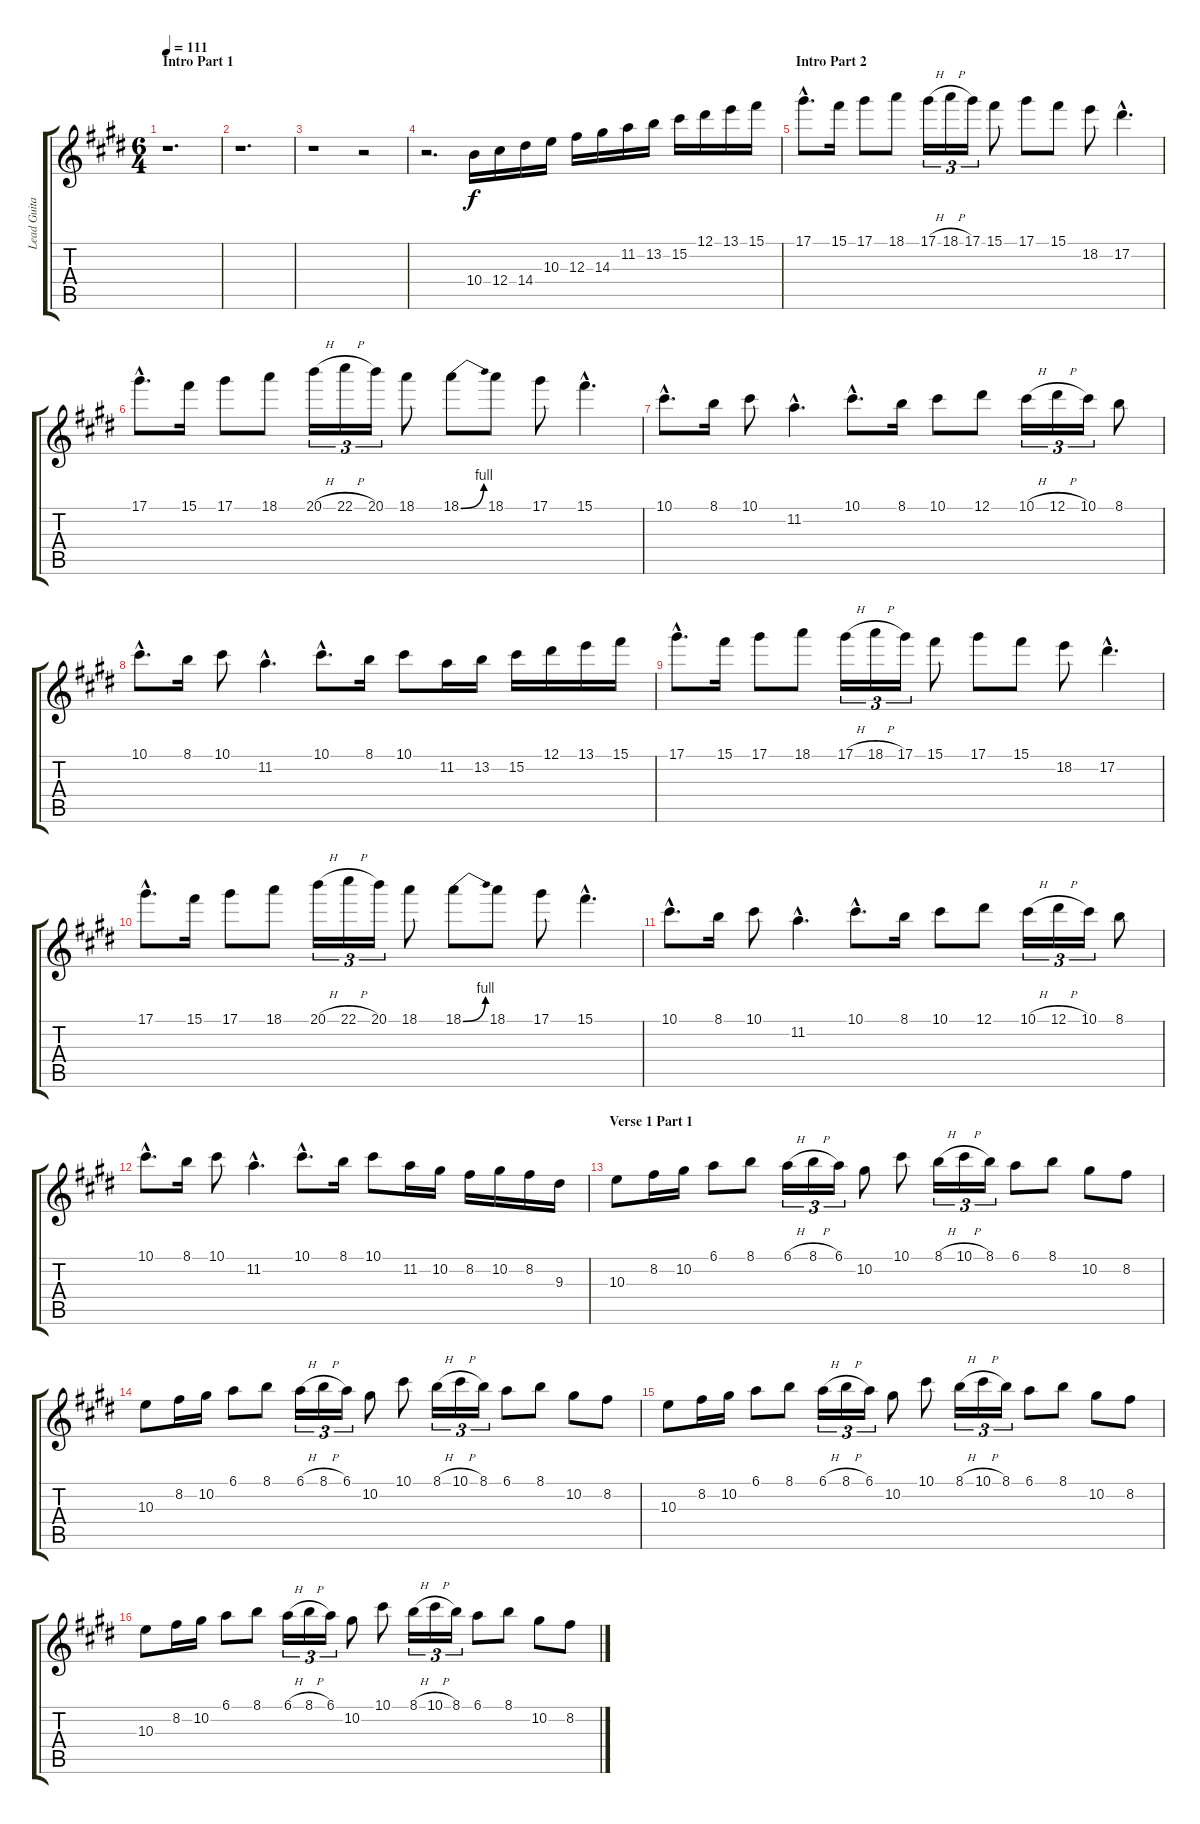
\track ("Lead Guitar 2" "Lead Guita") {instrument distortionguitar}
\staff {score tabs}
\tuning (Eb4 Bb3 Gb3 Db3 Ab2 Eb2) {hide}
\ts (6 4)
\section ("" "Intro Part 1")
\tempo 111
\clef g2
\ks c#minor
r.1{d dy f instrument distortionguitar} |
r.1{d} |
r.1 r.2 |
r.2{d} 10.4.16 12.4.16 14.4.16 10.3.16 12.3.16 14.3.16 11.2.16 13.2.16 15.2.16 12.1.16 13.1.16 15.1.16 |
\section ("" "Intro Part 2")
17.1{hac}.8{d} 15.1.16 17.1.8 18.1.8 17.1{h}.16{tu (3 2)} 18.1{h}.16{tu (3 2)} 17.1.16{tu (3 2)} 15.1.8 17.1.8 15.1.8 18.2.8 17.2{hac}.4{d} |
17.1{hac}.8{d} 15.1.16 17.1.8 18.1.8 20.1{h}.16{tu (3 2)} 22.1{h}.16{tu (3 2)} 20.1.16{tu (3 2)} 18.1.8 18.1{be (bend 0 0 60 4)}.8 18.1.8 17.1.8 15.1{hac}.4{d} |
10.1{hac}.8{d} 8.1.16 10.1.8 11.2{hac}.4{d} 10.1{hac}.8{d} 8.1.16 10.1.8 12.1.8 10.1{h}.16{tu (3 2)} 12.1{h}.16{tu (3 2)} 10.1.16{tu (3 2)} 8.1.8 |
10.1{hac}.8{d} 8.1.16 10.1.8 11.2{hac}.4{d} 10.1{hac}.8{d} 8.1.16 10.1.8 11.2.16 13.2.16 15.2.16 12.1.16 13.1.16 15.1.16 |
17.1{hac}.8{d} 15.1.16 17.1.8 18.1.8 17.1{h}.16{tu (3 2)} 18.1{h}.16{tu (3 2)} 17.1.16{tu (3 2)} 15.1.8 17.1.8 15.1.8 18.2.8 17.2{hac}.4{d} |
17.1{hac}.8{d} 15.1.16 17.1.8 18.1.8 20.1{h}.16{tu (3 2)} 22.1{h}.16{tu (3 2)} 20.1.16{tu (3 2)} 18.1.8 18.1{be (bend 0 0 60 4)}.8 18.1.8 17.1.8 15.1{hac}.4{d} |
10.1{hac}.8{d} 8.1.16 10.1.8 11.2{hac}.4{d} 10.1{hac}.8{d} 8.1.16 10.1.8 12.1.8 10.1{h}.16{tu (3 2)} 12.1{h}.16{tu (3 2)} 10.1.16{tu (3 2)} 8.1.8 |
10.1{hac}.8{d} 8.1.16 10.1.8 11.2{hac}.4{d} 10.1{hac}.8{d} 8.1.16 10.1.8 11.2.16 10.2.16 8.2.16 10.2.16 8.2.16 9.3.16 |
\section ("" "Verse 1 Part 1")
10.3.8{volume 13} 8.2.16 10.2.16 6.1.8 8.1.8 6.1{h}.16{tu (3 2)} 8.1{h}.16{tu (3 2)} 6.1.16{tu (3 2)} 10.2.8 10.1.8 8.1{h}.16{tu (3 2)} 10.1{h}.16{tu (3 2)} 8.1.16{tu (3 2)} 6.1.8 8.1.8 10.2.8 8.2.8 |
10.3.8{volume 13} 8.2.16 10.2.16 6.1.8 8.1.8 6.1{h}.16{tu (3 2)} 8.1{h}.16{tu (3 2)} 6.1.16{tu (3 2)} 10.2.8 10.1.8 8.1{h}.16{tu (3 2)} 10.1{h}.16{tu (3 2)} 8.1.16{tu (3 2)} 6.1.8 8.1.8 10.2.8 8.2.8 |
10.3.8{volume 13} 8.2.16 10.2.16 6.1.8 8.1.8 6.1{h}.16{tu (3 2)} 8.1{h}.16{tu (3 2)} 6.1.16{tu (3 2)} 10.2.8 10.1.8 8.1{h}.16{tu (3 2)} 10.1{h}.16{tu (3 2)} 8.1.16{tu (3 2)} 6.1.8 8.1.8 10.2.8 8.2.8 |
10.3.8{volume 13} 8.2.16 10.2.16 6.1.8 8.1.8 6.1{h}.16{tu (3 2)} 8.1{h}.16{tu (3 2)} 6.1.16{tu (3 2)} 10.2.8 10.1.8 8.1{h}.16{tu (3 2)} 10.1{h}.16{tu (3 2)} 8.1.16{tu (3 2)} 6.1.8 8.1.8 10.2.8 8.2.8
